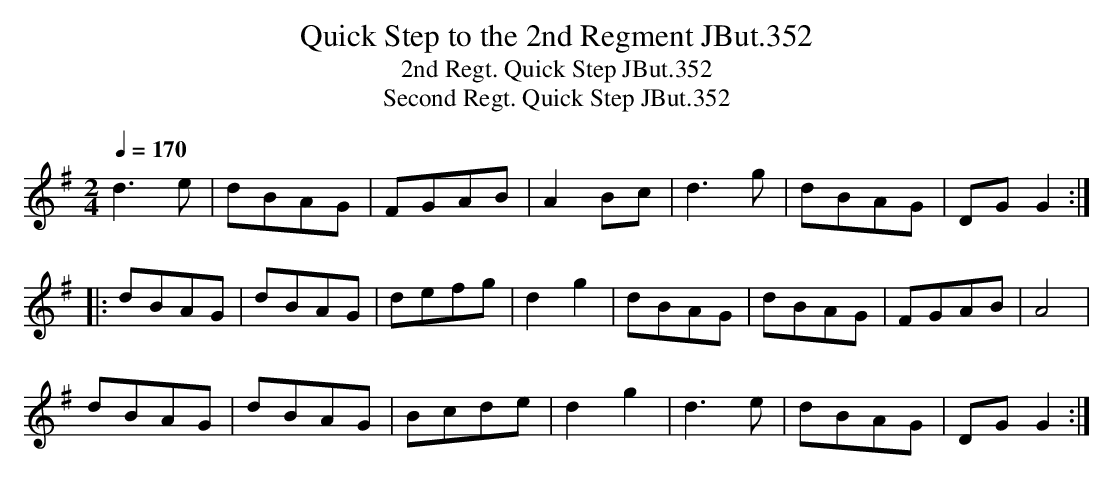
X:1
T:Quick Step to the 2nd Regment JBut.352
T:2nd Regt. Quick Step JBut.352
T:Second Regt. Quick Step JBut.352
Q:1/4=170
M:2/4
L:1/8
K:G
d3 e| dBAG|FGAB|A2 Bc|d3 g|dBAG|DG G2:|
|:dBAG|dBAG|defg|d2 g2|\
dBAG|dBAG|FGAB|A4|
dBAG|dBAG|Bcde|d2 g2|d3 e|dBAG|DG G2:|
